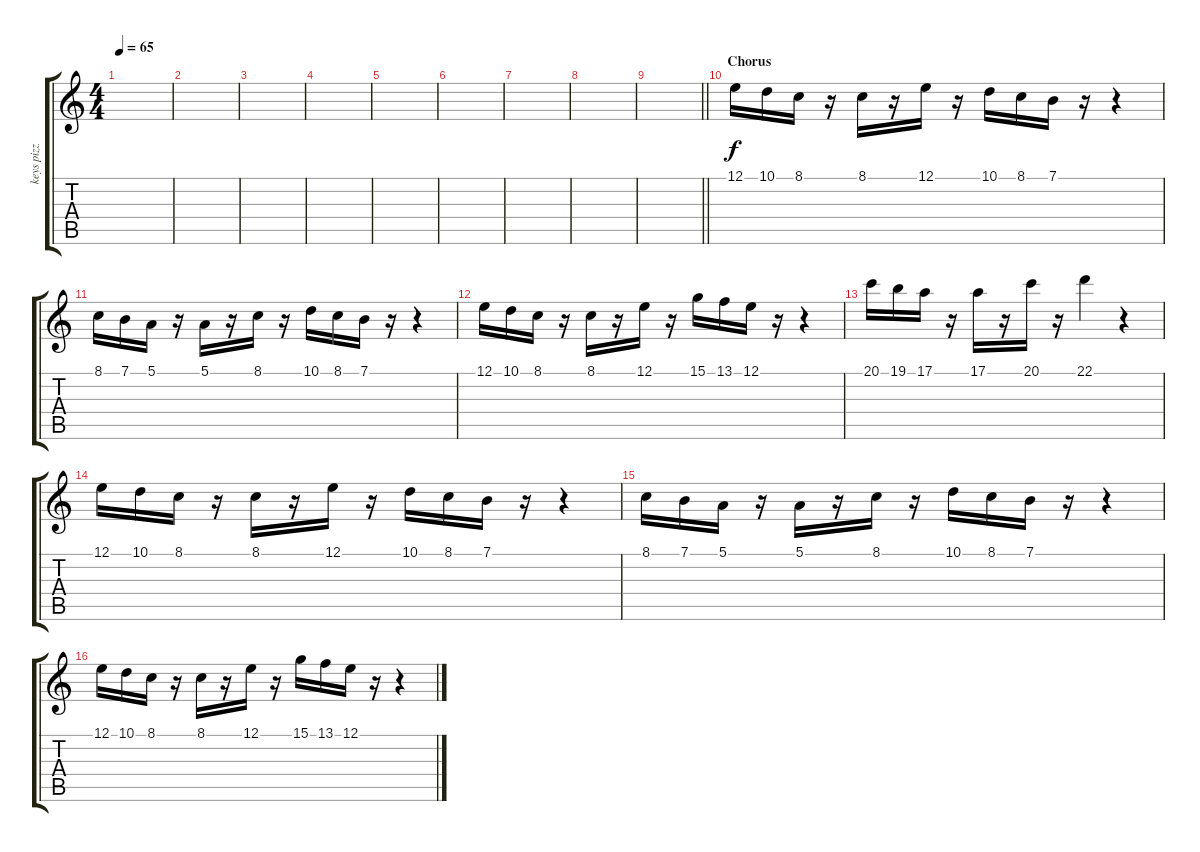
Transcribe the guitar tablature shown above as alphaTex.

\track ("keys pizz" "keys pizz") {instrument pizzicatostrings}
\staff {score tabs}
\tuning (E4 B3 G3 D3 A2 E2) {hide}
\ts (4 4)
\tempo 65
\clef g2
\ks c
|
|
|
|
|
|
|
|
\barLineRight lightlight
|
\section ("" "Chorus")
12.1.16 10.1.16 8.1.16 r.16 8.1.16 r.16 12.1.16 r.16 10.1.16 8.1.16 7.1.16 r.16 r.4 |
8.1.16 7.1.16 5.1.16 r.16 5.1.16 r.16 8.1.16 r.16 10.1.16 8.1.16 7.1.16 r.16 r.4 |
12.1.16 10.1.16 8.1.16 r.16 8.1.16 r.16 12.1.16 r.16 15.1.16 13.1.16 12.1.16 r.16 r.4 |
20.1.16 19.1.16 17.1.16 r.16 17.1.16 r.16 20.1.16 r.16 22.1.4 r.4 |
12.1.16 10.1.16 8.1.16 r.16 8.1.16 r.16 12.1.16 r.16 10.1.16 8.1.16 7.1.16 r.16 r.4 |
8.1.16 7.1.16 5.1.16 r.16 5.1.16 r.16 8.1.16 r.16 10.1.16 8.1.16 7.1.16 r.16 r.4 |
12.1.16 10.1.16 8.1.16 r.16 8.1.16 r.16 12.1.16 r.16 15.1.16 13.1.16 12.1.16 r.16 r.4
